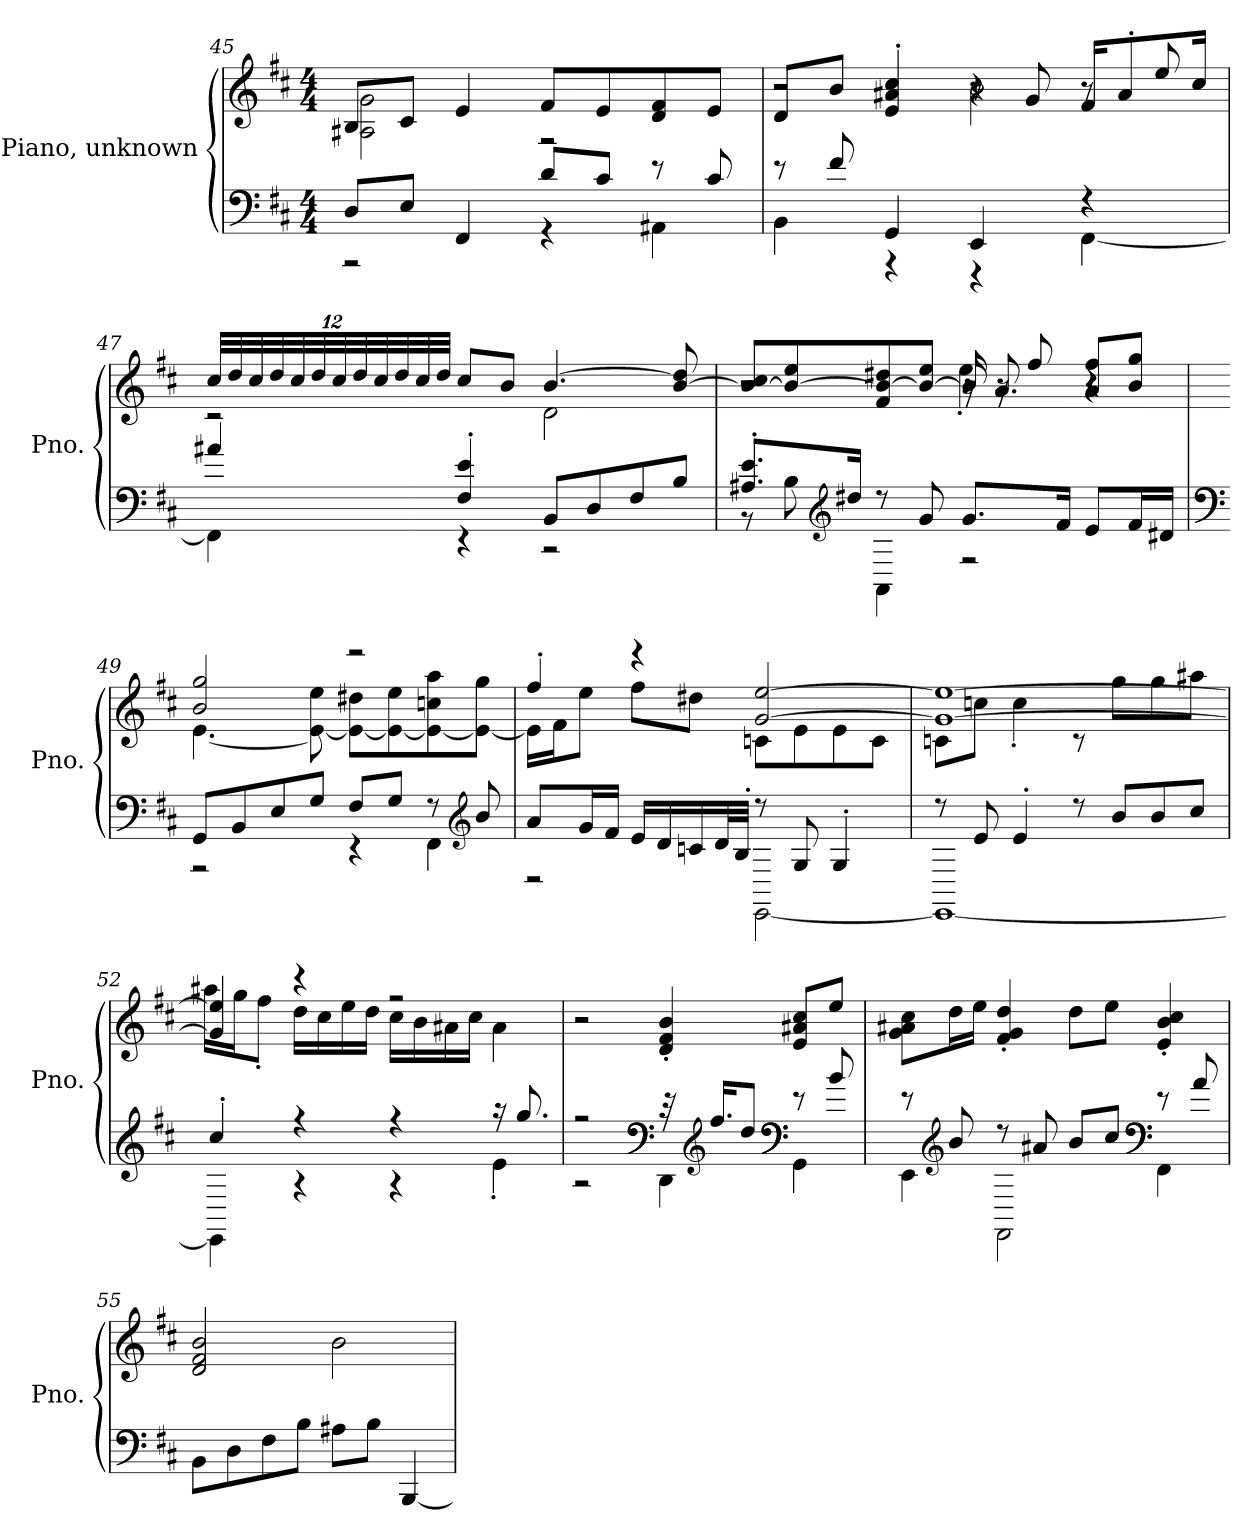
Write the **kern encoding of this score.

**kern	**kern
*part1	*part1
*staff2	*staff1
*I"Piano, unknown	*
*I'Pno.	*
!!LO:PB:g=z
*clefF4	*clefG2
*k[f#c#]	*k[f#c#]
*M4/4	*M4/4
=45	=45
*^	*^
8D/L	2r	8B/L	2A#X\ 2g\
8E/J	.	8c#/J	.
4FF#/	.	4e/	.
8d/L	4r	8f#/L	2r
8c#/J	.	8e/	.
8r	4AA#X\	8d/ 8f#/	.
8c#/	.	8e/J	.
=46	=46	=46	=46
*	*	*	*^
8r	4BB\	2r	2r	8d/L
8f#/	.	.	.	8b/J
4GG/	4r	.	.	4e/' 4a#X/' 4cc#/'
4EE/	4r	4r	2b\	8r
.	.	.	.	8g/
4r	[4FF#\	8r	.	16f#/KL
.	.	.	.	8a#'/
.	.	8ee/	.	.
.	.	.	.	16cc#/Jk
*	*	*v	*v	*v
=47	=47	=47
*	*	*Xbrackettup
*	*	*^
4a#X/	4FF#\]	48cc#/LLL	2r
.	.	48dd/	.
.	.	48cc#/	.
.	.	48dd/	.
.	.	48cc#/	.
.	.	48dd/	.
.	.	48cc#/	.
.	.	48dd/	.
.	.	48cc#/	.
.	.	48dd/	.
.	.	48cc#/	.
.	.	48dd/JJJ	.
4F#/' 4e/'	4r	8cc#/L	.
.	.	8b/J	.
8BB/L	2r	[4.b/	2d\
8D/	.	.	.
8F#/	.	.	.
8B/J	.	8b/_ 8dd/	.
!!LO:LB:g=z
=48	=48	=48	=48
*	*	*	*^
8.A#X/' 8.e/'L	8r	8b/_ 8cc#/L	2r	2r
.	8B\	8b/_ 8ee/	.	.
*clefG2	*	*	*	*
16dd#X/Jk	.	.	.	.
8r	4AA\	8f#/ 8b/_ 8dd#X/	.	.
8g/	.	8b/_ 8ee/J	.	.
8.g/L	2r	16b/]	4ee'\	16r
.	.	16r	.	8.a/
.	.	8ff#/	.	.
16f#/Jk	.	.	.	.
8e/L	.	8a/ 8ff#/L	4r	4r
16f#/L	.	8b/ 8gg/J	.	.
16d#X/JJ	.	.	.	.
*	*	*v	*v	*v
=49	=49	=49
*clefF4	*	*
*	*	*^
8GG/L	2r	2b/ 2gg/	[4.e\
8BB/	.	.	.
8E/	.	.	.
8G/J	.	.	8e\_ 8ee\
8F#/L	4r	2r	8e\_ 8dd#X\L
8G/J	.	.	8e\_ 8ee\
8r	4FF#\	.	8e\_ 8ccn\ 8aa\
*clefG2	*	*	*
8b/	.	.	8e\_ 8gg\J
!!LO:LB:g=z	!!
=50	=50	=50	=50
8a/L	2r	4ff#'/	16e\LL]
.	.	.	16f#\J
16g/L	.	.	8ee\J
16f#/JJ	.	.	.
16e/LL	.	4r	8ff#\L
16d/	.	.	.
16cn/	.	.	8dd#X\J
32d/L	.	.	.
32B'/JJJ	.	.	.
8r	[2EE\	[2g/ [2ee/	8cn\L
8G/	.	.	8e\
4G'/	.	.	8e\
.	.	.	8c\J
=51	=51	=51	=51
8r	1EE_	1g_ 1ee_	8cn\L
8e/	.	.	8ccn\J
4e'/	.	.	4cc'\
8r	.	.	8r
8b/L	.	.	8gg\L
8b/	.	.	8gg\
8cc#/J	.	.	8aa#X\J
=52	=52	=52	=52
4cc#'/	4EE\]	4g/] 4ee/]	16aa#X\LL
.	.	.	16gg\J
.	.	.	8ff#'\J
4r	4r	4r	16dd\LL
.	.	.	16cc#\
.	.	.	16ee\
.	.	.	16dd\JJ
4r	4r	2r	16cc#\LL
.	.	.	16b\
.	.	.	16a#X\
.	.	.	16cc#\JJ
16r	4e'\	.	4a#\
8.gg/	.	.	.
*	*	*v	*v
!!LO:LB:g=z
=53	=53	=53
2r	2r	2r
*clefF4	*	*
32r	4DD\	4d/' 4f#/' 4b/'
*clefG2	*	*
16.ff#/KL	.	.
8dd/J	.	.
*clefF4	*	*
8r	4GG\	8e/ 8a#X/ 8cc#/L
8b/	.	8ee/J
=54	=54	=54
8r	4EE\	8g\ 8a#X\ 8cc#\L
*clefG2	*	*
8b/	.	16dd\L
.	.	16ee\JJ
8r	2FF#\	4f#/' 4g/' 4dd/'
8a#X/	.	.
8b/L	.	8dd\L
8cc#/J	.	8ee\J
*clefF4	*	*
8r	4FF#\	4e/' 4b/' 4cc#/'
8a#/	.	.
*v	*v	*
=55	=55
8BB\L	2d/ 2f#/ 2b/
8D\	.
8F#\	.
8B\J	.
8A#X\L	2b\
8B\J	.
[4BBB/	.
=	=
*-	*-
